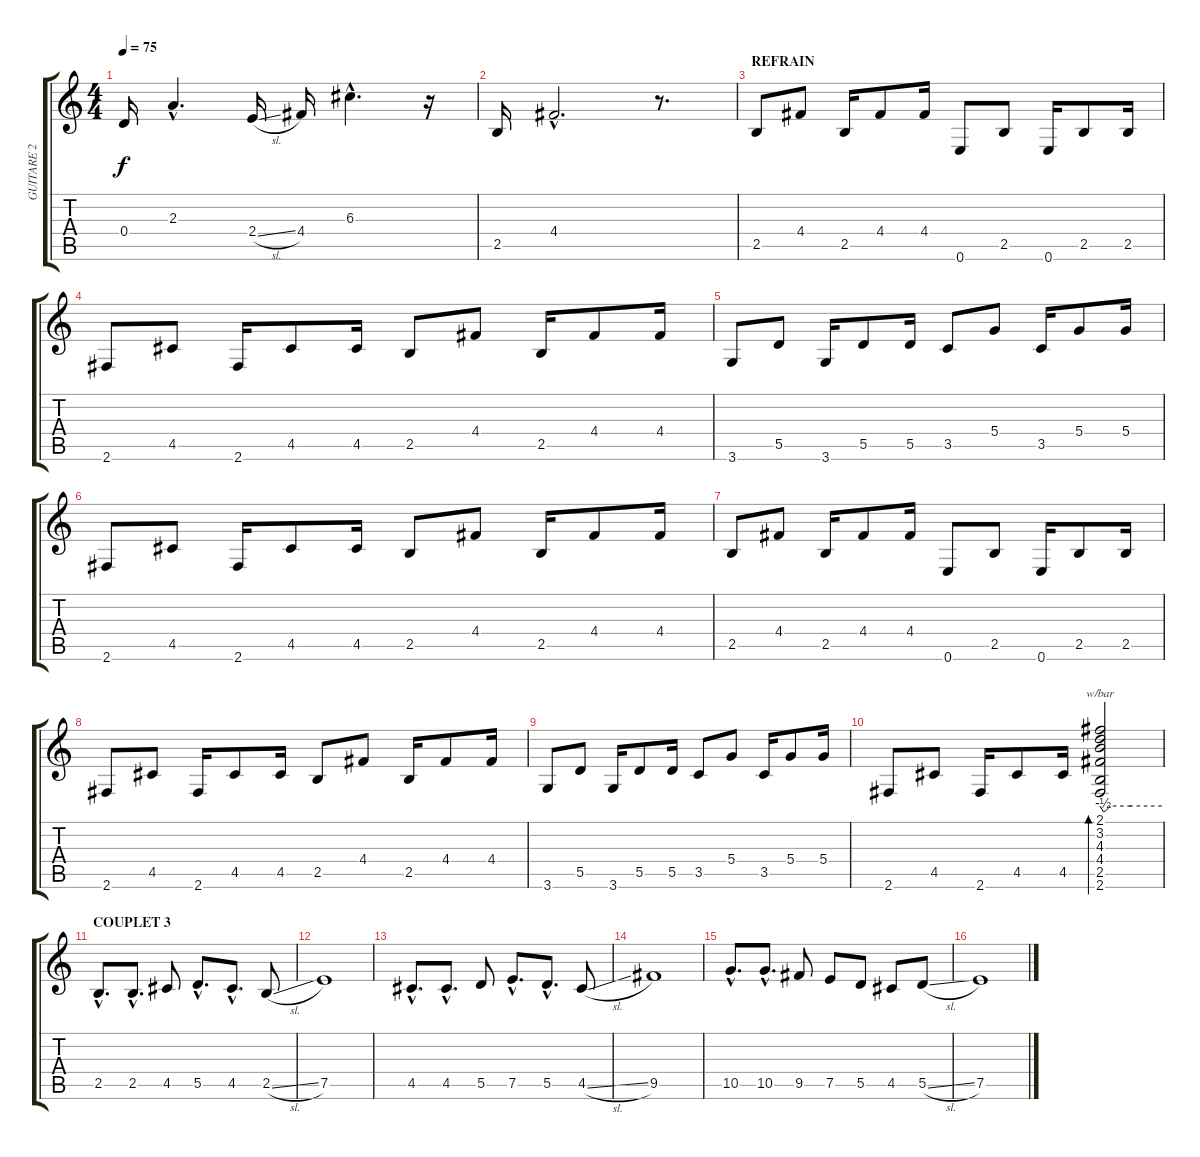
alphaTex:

\track ("GUITARE 2" "GUITARE 2") {instrument electricguitarclean}
\staff {score tabs}
\tuning (E4 B3 G3 D3 A2 E2) {hide}
\ts (4 4)
\tempo 75
\clef g2
\ks c
0.4.16{dy f} 2.3{hac}.4{d} 2.4{sl}.16 4.4.16 6.3{hac}.4{d} r.16 |
2.5.16 4.4{hac}.2{d} r.8{d} |
\section ("" "REFRAIN")
2.5.8 4.4.8 2.5.16 4.4.8 4.4.16 0.6.8 2.5.8 0.6.16 2.5.8 2.5.16 |
2.6.8 4.5.8 2.6.16 4.5.8 4.5.16 2.5.8 4.4.8 2.5.16 4.4.8 4.4.16 |
3.6.8 5.5.8 3.6.16 5.5.8 5.5.16 3.5.8 5.4.8 3.5.16 5.4.8 5.4.16 |
2.6.8 4.5.8 2.6.16 4.5.8 4.5.16 2.5.8 4.4.8 2.5.16 4.4.8 4.4.16 |
2.5.8 4.4.8 2.5.16 4.4.8 4.4.16 0.6.8 2.5.8 0.6.16 2.5.8 2.5.16 |
2.6.8 4.5.8 2.6.16 4.5.8 4.5.16 2.5.8 4.4.8 2.5.16 4.4.8 4.4.16 |
3.6.8 5.5.8 3.6.16 5.5.8 5.5.16 3.5.8 5.4.8 3.5.16 5.4.8 5.4.16 |
2.6.8 4.5.8 2.6.16 4.5.8 4.5.16 (2.1 3.2 4.3 4.4 2.5 2.6).2{tbe (custom default 0 0 3 -2 5 -2 10 0 30 0 60 0) bd 60} |
\section ("" "COUPLET 3")
2.5{hac}.8{d} 2.5{hac}.8{d} 4.5.8 5.5{hac}.8{d} 4.5{hac}.8{d} 2.5{sl}.8 |
7.5.1 |
4.5{hac}.8{d} 4.5{hac}.8{d} 5.5.8 7.5{hac}.8{d} 5.5{hac}.8{d} 4.5{sl}.8 |
9.5.1 |
10.5{hac}.8{d} 10.5{hac}.8{d} 9.5.8 7.5.8 5.5.8 4.5.8 5.5{sl}.8 |
7.5.1
